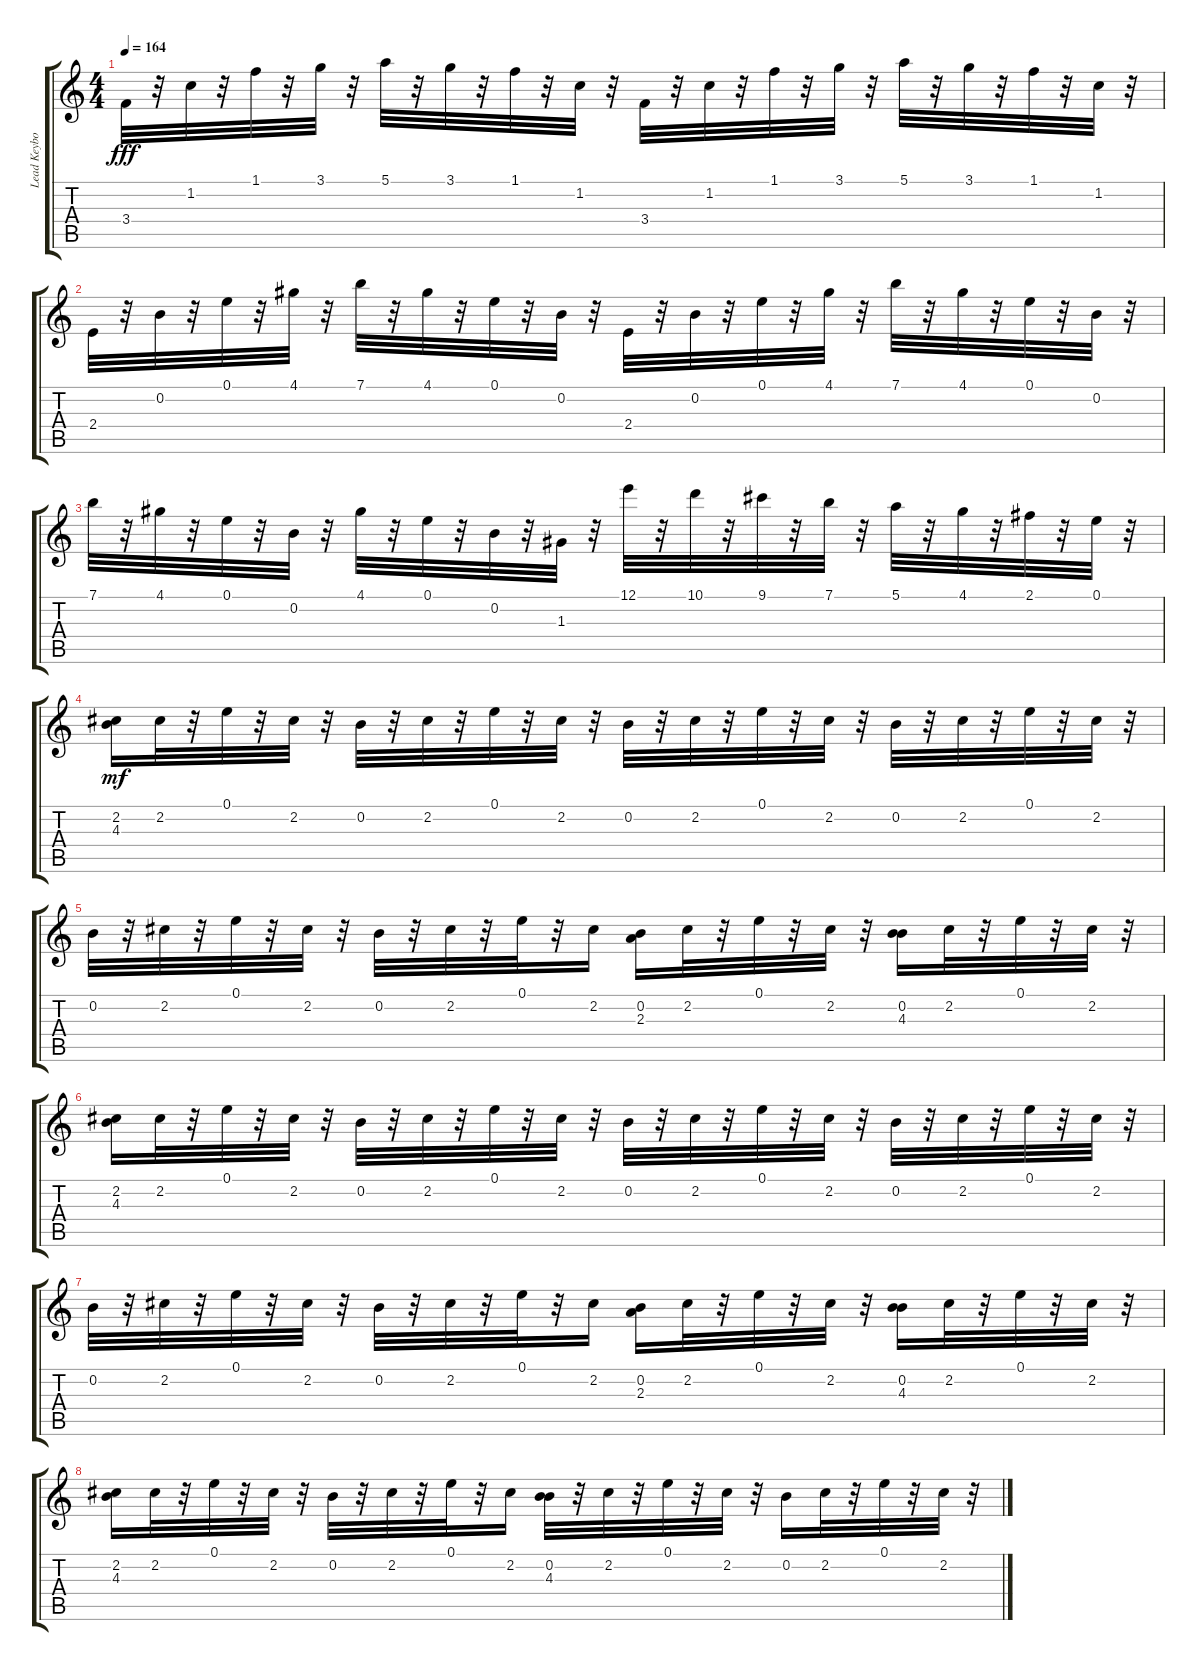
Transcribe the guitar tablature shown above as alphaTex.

\track ("Lead Keyboard Melody" "Lead Keybo") {instrument acousticguitarnylon}
\staff {score tabs}
\tuning (E4 B3 G3 D3 A2 E2) {hide}
\ts (4 4)
\tempo 164
\clef g2
\ks c
3.4.32{dy fff} r.32 1.2.32 r.32 1.1.32 r.32 3.1.32 r.32 5.1.32 r.32 3.1.32 r.32 1.1.32 r.32 1.2.32 r.32 3.4.32{balance 14} r.32 1.2.32 r.32 1.1.32 r.32 3.1.32 r.32 5.1.32 r.32 3.1.32 r.32 1.1.32 r.32 1.2.32 r.32 |
2.4.32{balance 15} r.32 0.2.32 r.32 0.1.32 r.32 4.1.32 r.32 7.1.32 r.32 4.1.32 r.32 0.1.32 r.32 0.2.32 r.32 2.4.32{balance 8} r.32 0.2.32 r.32 0.1.32 r.32 4.1.32 r.32 7.1.32 r.32 4.1.32 r.32 0.1.32 r.32 0.2.32 r.32 |
7.1.32{balance 2} r.32 4.1.32 r.32 0.1.32 r.32 0.2.32 r.32 4.1.32 r.32 0.1.32 r.32 0.2.32 r.32 1.3.32 r.32 12.1.32{balance 8} r.32 10.1.32 r.32 9.1.32 r.32 7.1.32 r.32 5.1.32 r.32 4.1.32 r.32 2.1.32 r.32 0.1.32 r.32 |
(2.2 4.3).16{dy mf balance 8} 2.2.32 r.32 0.1.32 r.32 2.2.32 r.32 0.2.32 r.32 2.2.32 r.32 0.1.32 r.32 2.2.32 r.32 0.2.32 r.32 2.2.32 r.32 0.1.32 r.32 2.2.32 r.32 0.2.32 r.32 2.2.32 r.32 0.1.32 r.32 2.2.32 r.32 |
0.2.32 r.32 2.2.32 r.32 0.1.32 r.32 2.2.32 r.32 0.2.32 r.32 2.2.32 r.32 0.1.32 r.32 2.2.16 (0.2 2.3).16 2.2.32 r.32 0.1.32 r.32 2.2.32 r.32 (0.2 4.3).16 2.2.32 r.32 0.1.32 r.32 2.2.32 r.32 |
(2.2 4.3).16 2.2.32 r.32 0.1.32 r.32 2.2.32 r.32 0.2.32 r.32 2.2.32 r.32 0.1.32 r.32 2.2.32 r.32 0.2.32 r.32 2.2.32 r.32 0.1.32 r.32 2.2.32 r.32 0.2.32 r.32 2.2.32 r.32 0.1.32 r.32 2.2.32 r.32 |
0.2.32 r.32 2.2.32 r.32 0.1.32 r.32 2.2.32 r.32 0.2.32 r.32 2.2.32 r.32 0.1.32 r.32 2.2.16 (0.2 2.3).16 2.2.32 r.32 0.1.32 r.32 2.2.32 r.32 (0.2 4.3).16 2.2.32 r.32 0.1.32 r.32 2.2.32 r.32 |
(2.2 4.3).16 2.2.32 r.32 0.1.32 r.32 2.2.32 r.32 0.2.32 r.32 2.2.32 r.32 0.1.32 r.32 2.2.16 (0.2 4.3).32 r.32 2.2.32 r.32 0.1.32 r.32 2.2.32 r.32 0.2.16 2.2.32 r.32 0.1.32 r.32 2.2.32 r.32
